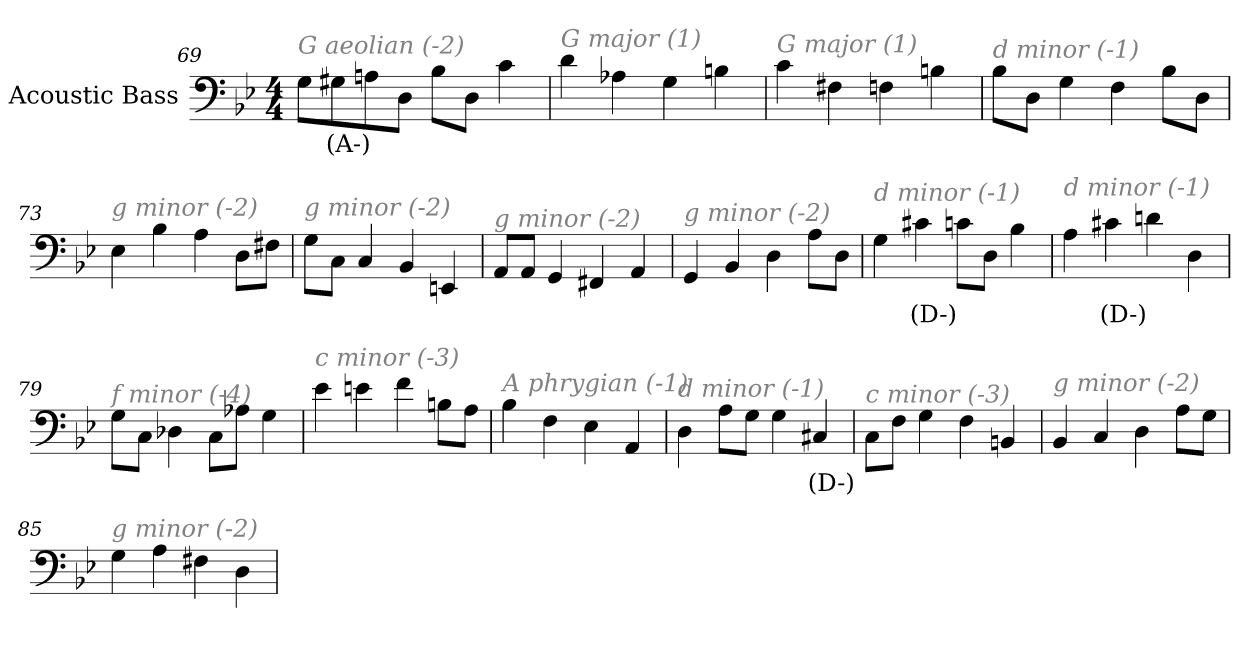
**kern	**text
*part1	*part1
*staff1	*staff1
*I"Acoustic Bass	*
*clefF4	*
*ITrd7c12	*
*k[b-e-]	*
*B-:	*
*M4/4	*
=69	=69
!LO:TX:i:color=#808080:t=G aeolian (-2)	!
8GGL	.
8GG#Xi	(A-)
8AAn	.
8DDJ	.
8BB-L	.
8DDJ	.
4C	.
=70	=70
!LO:TX:i:color=#808080:t=G major (1)	!
4D	.
4AA-X	.
4GG	.
4BBn	.
=71	=71
!LO:TX:i:color=#808080:t=G major (1)	!
4C	.
4FF#X	.
4FFn	.
4BBn	.
=72	=72
!LO:TX:i:color=#808080:t=d minor (-1)	!
8BB-L	.
8DDJ	.
4GG	.
4FF	.
8BB-L	.
8DDJ	.
=73	=73
!LO:TX:i:color=#808080:t=g minor (-2)	!
4EE-	.
4BB-	.
4AA	.
8DDL	.
8FF#XJ	.
=74	=74
!LO:TX:i:color=#808080:t=g minor (-2)	!
8GGL	.
8CCJ	.
4CC	.
4BBB-	.
4EEEn	.
=75	=75
!LO:TX:i:color=#808080:t=g minor (-2)	!
8AAAL	.
8AAAJ	.
4GGG	.
4FFF#X	.
4AAA	.
=76	=76
!LO:TX:i:color=#808080:t=g minor (-2)	!
4GGG	.
4BBB-	.
4DD	.
8AAL	.
8DDJ	.
=77	=77
!LO:TX:i:color=#808080:t=d minor (-1)	!
4GG	.
4C#Xi	(D-)
8CL	.
8DDJ	.
4BB-	.
=78	=78
!LO:TX:i:color=#808080:t=d minor (-1)	!
4AA	.
4C#Xi	(D-)
4Dn	.
4DD	.
=79	=79
!LO:TX:i:color=#808080:t=f minor (-4)	!
8GGL	.
8CCJ	.
4DD-X	.
8CCL	.
8AA-XJ	.
4GG	.
=80	=80
!LO:TX:i:color=#808080:t=c minor (-3)	!
4E-	.
4En	.
4F	.
8BBnL	.
8AAJ	.
=81	=81
!LO:TX:i:color=#808080:t=A phrygian (-1)	!
4BB-	.
4FF	.
4EE-	.
4AAA	.
=82	=82
!LO:TX:i:color=#808080:t=d minor (-1)	!
4DD	.
8AAL	.
8GGJ	.
4GG	.
4CC#Xi	(D-)
=83	=83
!LO:TX:i:color=#808080:t=c minor (-3)	!
8CCL	.
8FFJ	.
4GG	.
4FF	.
4BBBn	.
=84	=84
!LO:TX:i:color=#808080:t=g minor (-2)	!
4BBB-	.
4CC	.
4DD	.
8AAL	.
8GGJ	.
=85	=85
!LO:TX:i:color=#808080:t=g minor (-2)	!
4GG	.
4AA	.
4FF#X	.
4DD	.
=	=
*-	*-
